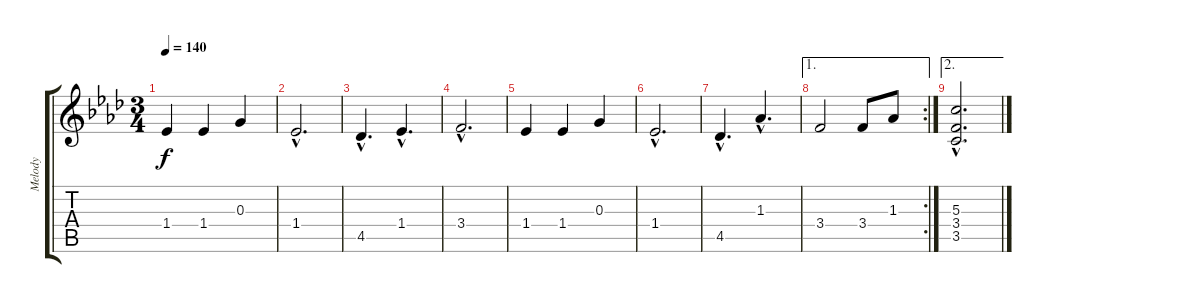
\track ("Melody" "Melody") {instrument acousticguitarnylon}
\staff {score tabs}
\tuning (E4 B3 G3 D3 A2 E2) {hide}
\ts (3 4)
\tempo 140
\clef g2
\ks fminor
1.4.4{dy f} 1.4.4 0.3.4 |
1.4{hac}.2{d} |
4.5{hac}.4{d} 1.4{hac}.4{d} |
3.4{hac}.2{d} |
1.4.4 1.4.4 0.3.4 |
1.4{hac}.2{d} |
4.5{hac}.4{d} 1.3{hac}.4{d} |
\ae 1
\rc 2
3.4.2 3.4.8 1.3.8 |
\ae 2
(5.3{hac} 3.4{hac} 3.5{hac}).2{d}
